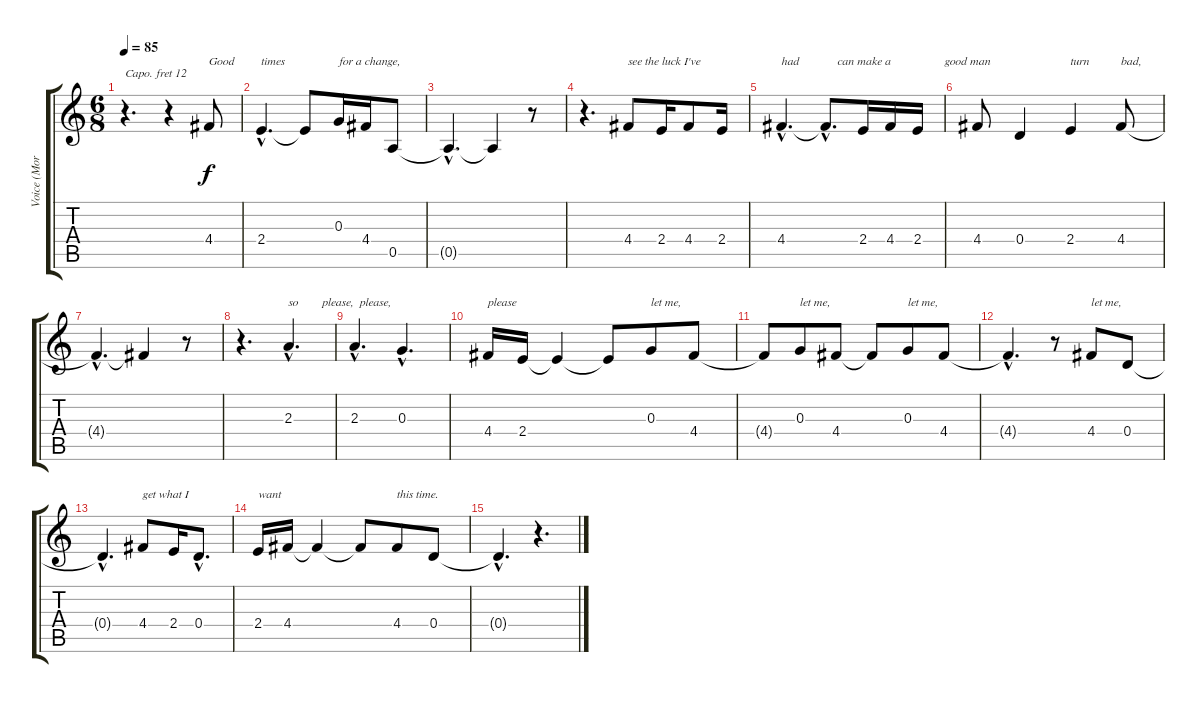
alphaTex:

\track ("Voice (Morrisey)" "Voice (Mor") {instrument oboe}
\staff {score tabs}
\capo 12
\tuning (E4 B3 G3 D3 A2 E2) {hide}
\ts (6 8)
\tempo 85
\clef g2
\ks c
r.4{d dy f instrument oboe} r.4 4.4.8{txt "Good"} |
2.4{hac}.4{d txt "times"} 2.4{t}.8 0.3.16{txt "for a change,"} 4.4.16 0.5.8 |
0.5{hac t}.4{d} 0.5{t}.4 r.8 |
r.4{d} 4.4.8{txt "see the luck I've"} 2.4.16 4.4.8 2.4.16 |
4.4{hac}.4{d txt "had"} 4.4{hac t}.8{d txt "    can make a"} 2.4.16 4.4.16 2.4.16{txt "         good man"} |
4.4.8 0.4.4 2.4.4{txt "turn"} 4.4.8{txt "bad,"} |
4.4{hac t}.4{d} 4.4{t}.4 r.8 |
r.4{d} 2.3{hac}.4{d txt "so        please,  please,"} |
2.3{hac}.4{d} 0.3{hac}.4{d} |
4.4.16{txt "please"} 2.4.16 2.4{t}.4 2.4{t}.8 0.3.8{txt "let me,"} 4.4.8 |
4.4{t}.8 0.3.8{txt "let me,"} 4.4.8 4.4{t}.8 0.3.8{txt "let me,"} 4.4.8 |
4.4{hac t}.4{d} r.8 4.4.8{txt "let me,"} 0.4.8 |
0.4{hac t}.4{d} 4.4.8{txt "get what I"} 2.4.16 0.4{hac}.8{d} |
2.4.16{txt "want"} 4.4.16 4.4{t}.4 4.4{t}.8 4.4.8{txt "this time."} 0.4.8 |
0.4{hac t}.4{d} r.4{d}
